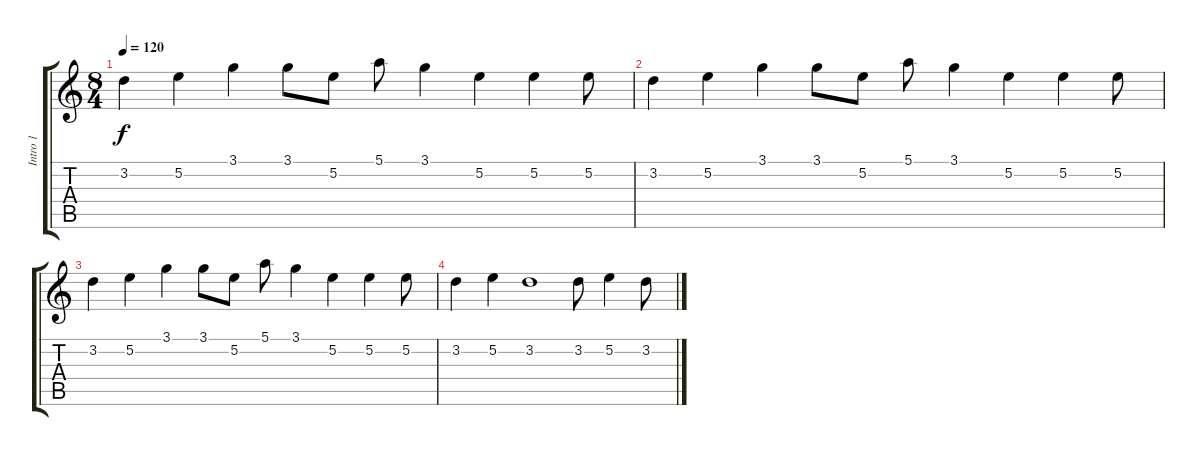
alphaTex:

\track ("Intro 1" "Intro 1") {instrument electricguitarclean}
\staff {score tabs}
\tuning (E4 B3 G3 D3 A2 E2) {hide}
\ts (8 4)
\tempo 120
\clef g2
\ks c
3.2.4{dy f instrument electricguitarclean} 5.2.4 3.1.4 3.1.8 5.2.8 5.1.8 3.1.4 5.2.4 5.2.4 5.2.8 |
3.2.4 5.2.4 3.1.4 3.1.8 5.2.8 5.1.8 3.1.4 5.2.4 5.2.4 5.2.8 |
3.2.4 5.2.4 3.1.4 3.1.8 5.2.8 5.1.8 3.1.4 5.2.4 5.2.4 5.2.8 |
3.2.4 5.2.4 3.2.1 3.2.8 5.2.4 3.2.8
